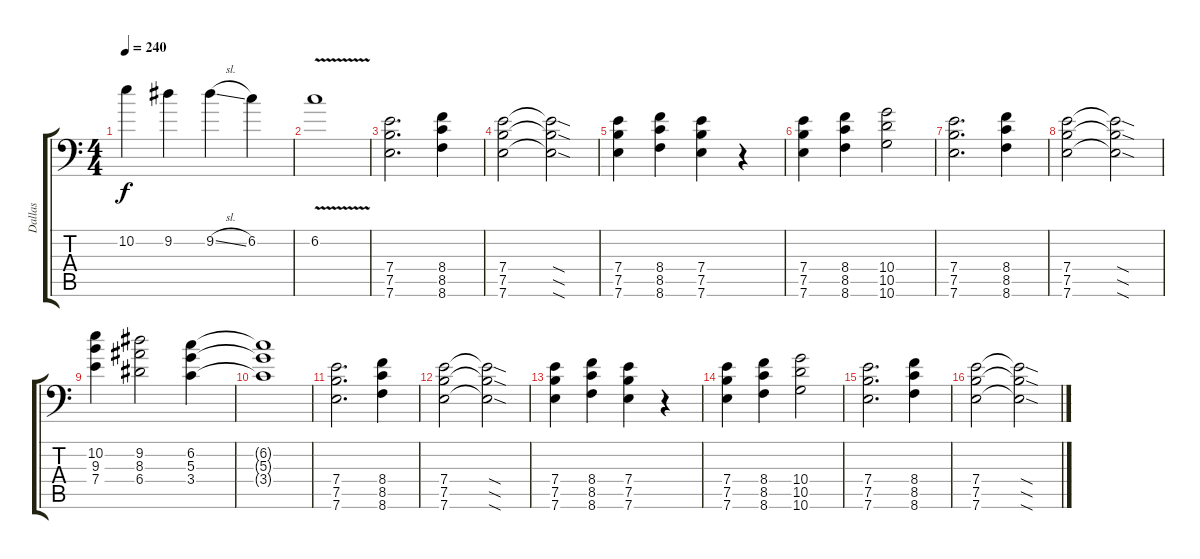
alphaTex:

\track ("Dallas" "Dallas") {instrument distortionguitar}
\staff {score tabs}
\tuning (B3 Gb3 D3 A2 E2 A1) {hide}
\ts (4 4)
\tempo 240
\clef f4
\ks c
10.2.4{dy f} 9.2.4 9.2{sl}.4 6.2.4 |
6.2{v}.1 |
(7.4 7.5 7.6).2{d} (8.4 8.5 8.6).4 |
(7.4 7.5 7.6).2 (7.4{sod t} 7.5{sod t} 7.6{sod t}).2 |
(7.4 7.5 7.6).4 (8.4 8.5 8.6).4 (7.4 7.5 7.6).4 r.4 |
(7.4 7.5 7.6).4 (8.4 8.5 8.6).4 (10.4 10.5 10.6).2 |
(7.4 7.5 7.6).2{d} (8.4 8.5 8.6).4 |
(7.4 7.5 7.6).2 (7.4{sod t} 7.5{sod t} 7.6{sod t}).2 |
(10.2 9.3 7.4).4 (9.2 8.3 6.4).2 (6.2 5.3 3.4).4 |
(6.2{t} 5.3{t} 3.4{t}).1 |
(7.4 7.5 7.6).2{d} (8.4 8.5 8.6).4 |
(7.4 7.5 7.6).2 (7.4{sod t} 7.5{sod t} 7.6{sod t}).2 |
(7.4 7.5 7.6).4 (8.4 8.5 8.6).4 (7.4 7.5 7.6).4 r.4 |
(7.4 7.5 7.6).4 (8.4 8.5 8.6).4 (10.4 10.5 10.6).2 |
(7.4 7.5 7.6).2{d} (8.4 8.5 8.6).4 |
(7.4 7.5 7.6).2 (7.4{sod t} 7.5{sod t} 7.6{sod t}).2
